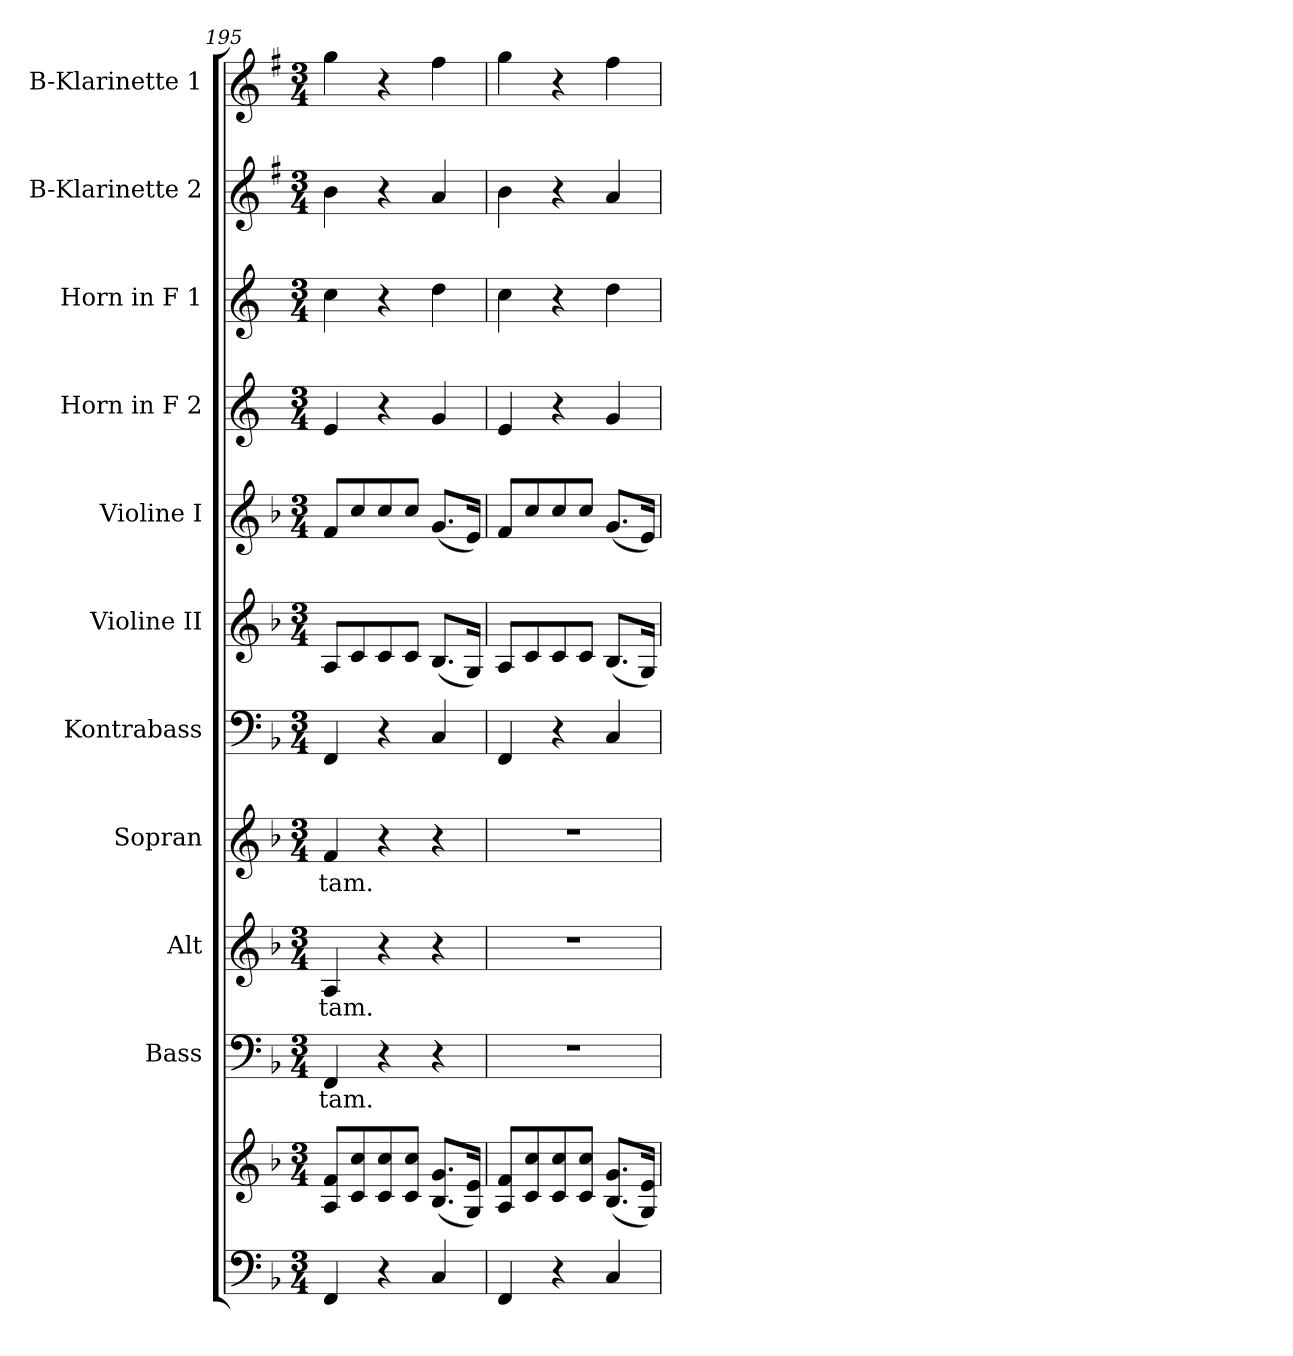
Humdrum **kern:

**kern	**kern	**kern	**text	**kern	**text	**kern	**text	**kern	**kern	**kern	**kern	**kern	**kern	**kern
*part11	*part11	*part10	*part10	*part9	*part9	*part8	*part8	*part7	*part6	*part5	*part4	*part3	*part2	*part1
*staff12	*staff11	*staff10	*staff10	*staff9	*staff9	*staff8	*staff8	*staff7	*staff6	*staff5	*staff4	*staff3	*staff2	*staff1
*	*	*I"Bass	*	*I"Alt	*	*I"Sopran	*	*I"Kontrabass	*I"Violine II	*I"Violine I	*I"Horn in F 2	*I"Horn in F 1	*I"B-Klarinette 2	*I"B-Klarinette 1
*	*	*I'B.	*	*I'A.	*	*I'S.	*	*I'Kb.	*I'Vl. II	*I'Vl. I	*	*	*I'B Kl. 2	*I'B Kl. 1
*clefF4	*clefG2	*clefF4	*	*clefG2	*	*clefG2	*	*clefF4	*clefG2	*clefG2	*clefG2	*clefG2	*clefG2	*clefG2
*	*	*	*	*	*	*	*	*ITrd7c12	*	*	*ITrd4c7	*ITrd4c7	*ITrd1c2	*ITrd1c2
*k[b-]	*k[b-]	*k[b-]	*	*k[b-]	*	*k[b-]	*	*k[b-]	*k[b-]	*k[b-]	*k[b-]	*k[b-]	*k[b-]	*k[b-]
*F:	*F:	*F:	*	*F:	*	*F:	*	*F:	*F:	*F:	*F:	*F:	*F:	*F:
*M3/4	*M3/4	*M3/4	*	*M3/4	*	*M3/4	*	*M3/4	*M3/4	*M3/4	*M3/4	*M3/4	*M3/4	*M3/4
=195	=195	=195	=195	=195	=195	=195	=195	=195	=195	=195	=195	=195	=195	=195
!	!	!	!LO:LY:b	!	!LO:LY:b	!	!LO:LY:b	!	!	!	!	!	!	!
4FF/	8A/ 8f/L	4FF/	-tam.	4A/	-tam.	4f/	-tam.	4FFF/	8A/L	8f/L	4A/	4f\	4a\	4ff\
.	8c/ 8cc/	.	.	.	.	.	.	.	8c/	8cc/	.	.	.	.
4r	8c/ 8cc/	4r	.	4r	.	4r	.	4r	8c/	8cc/	4r	4r	4r	4r
.	8c/ 8cc/J	.	.	.	.	.	.	.	8c/J	8cc/J	.	.	.	.
4C/	(<8.B-/ 8.g/L	4r	.	4r	.	4r	.	4CC/	(<8.B-/L	(<8.g/L	4c/	4g\	4g/	4ee\
.	16G/ 16e/Jk)	.	.	.	.	.	.	.	16G/Jk)	16e/Jk)	.	.	.	.
=196	=196	=196	=196	=196	=196	=196	=196	=196	=196	=196	=196	=196	=196	=196
4FF/	8A/ 8f/L	2.r	.	2.r	.	2.r	.	4FFF/	8A/L	8f/L	4A/	4f\	4a\	4ff\
.	8c/ 8cc/	.	.	.	.	.	.	.	8c/	8cc/	.	.	.	.
4r	8c/ 8cc/	.	.	.	.	.	.	4r	8c/	8cc/	4r	4r	4r	4r
.	8c/ 8cc/J	.	.	.	.	.	.	.	8c/J	8cc/J	.	.	.	.
4C/	(<8.B-/ 8.g/L	.	.	.	.	.	.	4CC/	(<8.B-/L	(<8.g/L	4c/	4g\	4g/	4ee\
.	16G/ 16e/Jk)	.	.	.	.	.	.	.	16G/Jk)	16e/Jk)	.	.	.	.
=	=	=	=	=	=	=	=	=	=	=	=	=	=	=
*-	*-	*-	*-	*-	*-	*-	*-	*-	*-	*-	*-	*-	*-	*-
